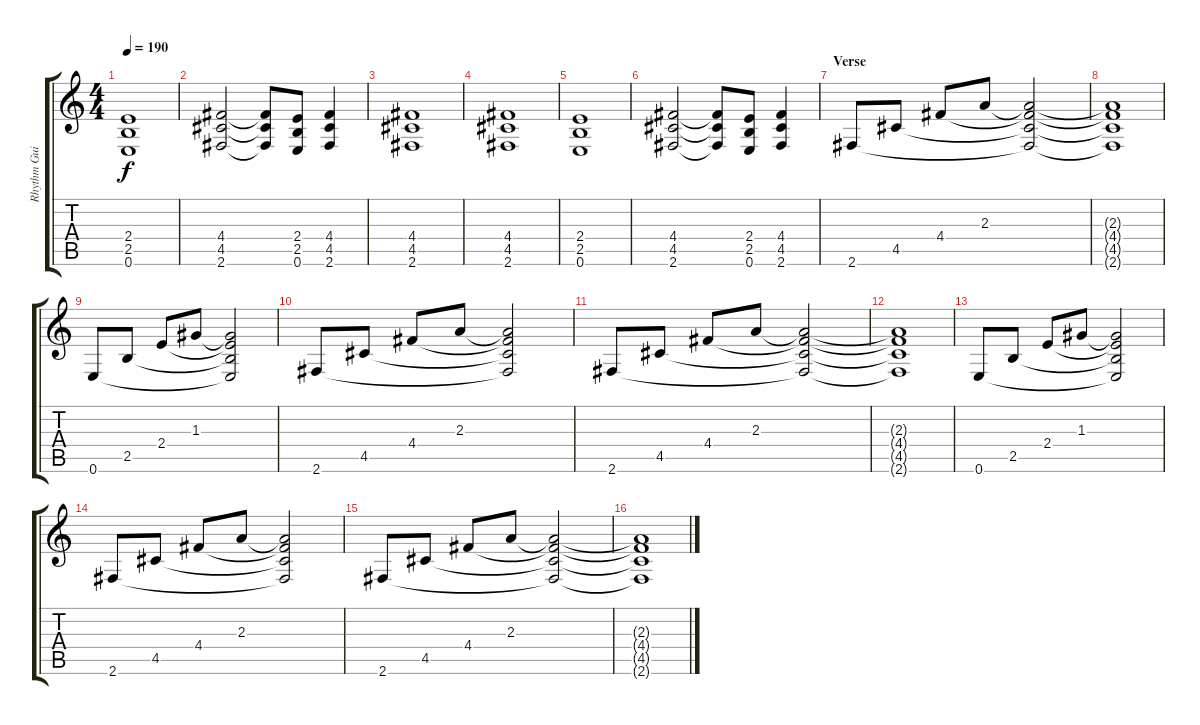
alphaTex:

\track ("Rhythm Guitar" "Rhythm Gui") {instrument distortionguitar}
\staff {score tabs}
\tuning (E4 B3 G3 D3 A2 E2) {hide}
\ts (4 4)
\tempo 190
\clef g2
\ks c
(2.4 2.5 0.6).1{dy f} |
(4.4 4.5 2.6).2 (4.4{t} 4.5{t} 2.6{t}).8 (2.4 2.5 0.6).8 (4.4 4.5 2.6).4 |
(4.4 4.5 2.6).1 |
(4.4 4.5 2.6).1 |
(2.4 2.5 0.6).1 |
(4.4 4.5 2.6).2 (4.4{t} 4.5{t} 2.6{t}).8 (2.4 2.5 0.6).8 (4.4 4.5 2.6).4 |
\section ("" "Verse")
2.6.8 4.5.8 4.4.8 2.3.8 (2.3{t} 4.4{t} 4.5{t} 2.6{t}).2 |
(2.3{t} 4.4{t} 4.5{t} 2.6{t}).1 |
0.6.8 2.5.8 2.4.8 1.3.8 (1.3{t} 2.4{t} 2.5{t} 0.6{t}).2 |
2.6.8 4.5.8 4.4.8 2.3.8 (2.3{t} 4.4{t} 4.5{t} 2.6{t}).2 |
2.6.8 4.5.8 4.4.8 2.3.8 (2.3{t} 4.4{t} 4.5{t} 2.6{t}).2 |
(2.3{t} 4.4{t} 4.5{t} 2.6{t}).1 |
0.6.8 2.5.8 2.4.8 1.3.8 (1.3{t} 2.4{t} 2.5{t} 0.6{t}).2 |
2.6.8 4.5.8 4.4.8 2.3.8 (2.3{t} 4.4{t} 4.5{t} 2.6{t}).2 |
2.6.8 4.5.8 4.4.8 2.3.8 (2.3{t} 4.4{t} 4.5{t} 2.6{t}).2 |
(2.3{t} 4.4{t} 4.5{t} 2.6{t}).1
